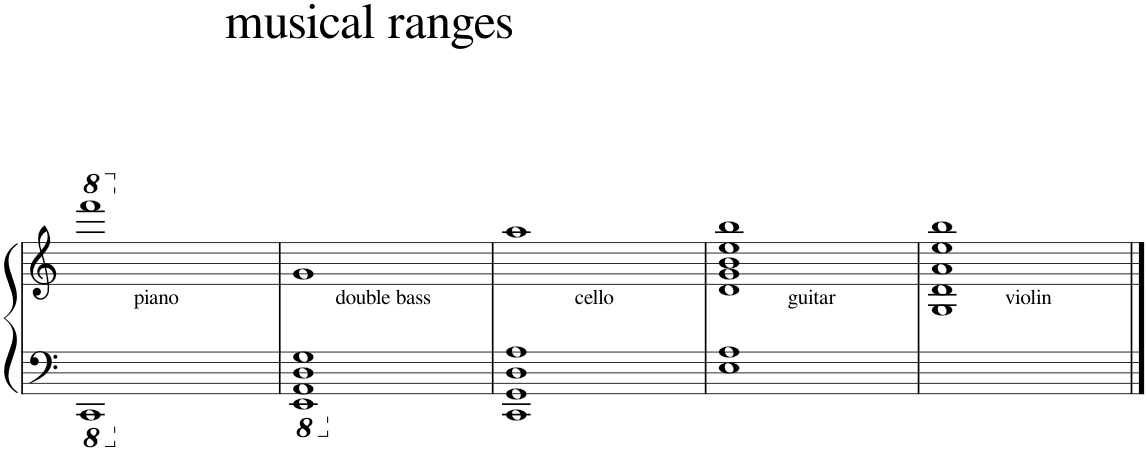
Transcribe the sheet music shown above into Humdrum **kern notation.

**kern	**kern
*part1	*part1
*staff2	*staff1
*I"Piano	*
*I'Pno.	*
*clefF4	*clefG2
*k[]	*k[]
*8ba	*
*	*8va
=1	=1
!	!LO:TX:b:t=piano
1CCC	1ffff
=2	=2
*X8ba	*
*8ba	*
*	*X8va
*	*^
1EEE 1AAA 1DD 1GG	1g	2ryy
!	!	!LO:TX:b:t=double bass
.	.	2ryy
=3	=3	=3
*X8ba	*	*
1CC 1GG 1D 1A	1aa	2ryy
!	!	!LO:TX:b:t=cello
.	.	2ryy
=4	=4	=4
1E 1A	1d 1g 1b 1ee 1bb	2ryy
!	!	!LO:TX:b:t=guitar
.	.	2ryy
=5	=5	=5
1ryy	1G 1d 1a 1ee 1bb	2ryy
!	!	!LO:TX:b:t=violin
.	.	2ryy
*	*v	*v
==	==
*-	*-
